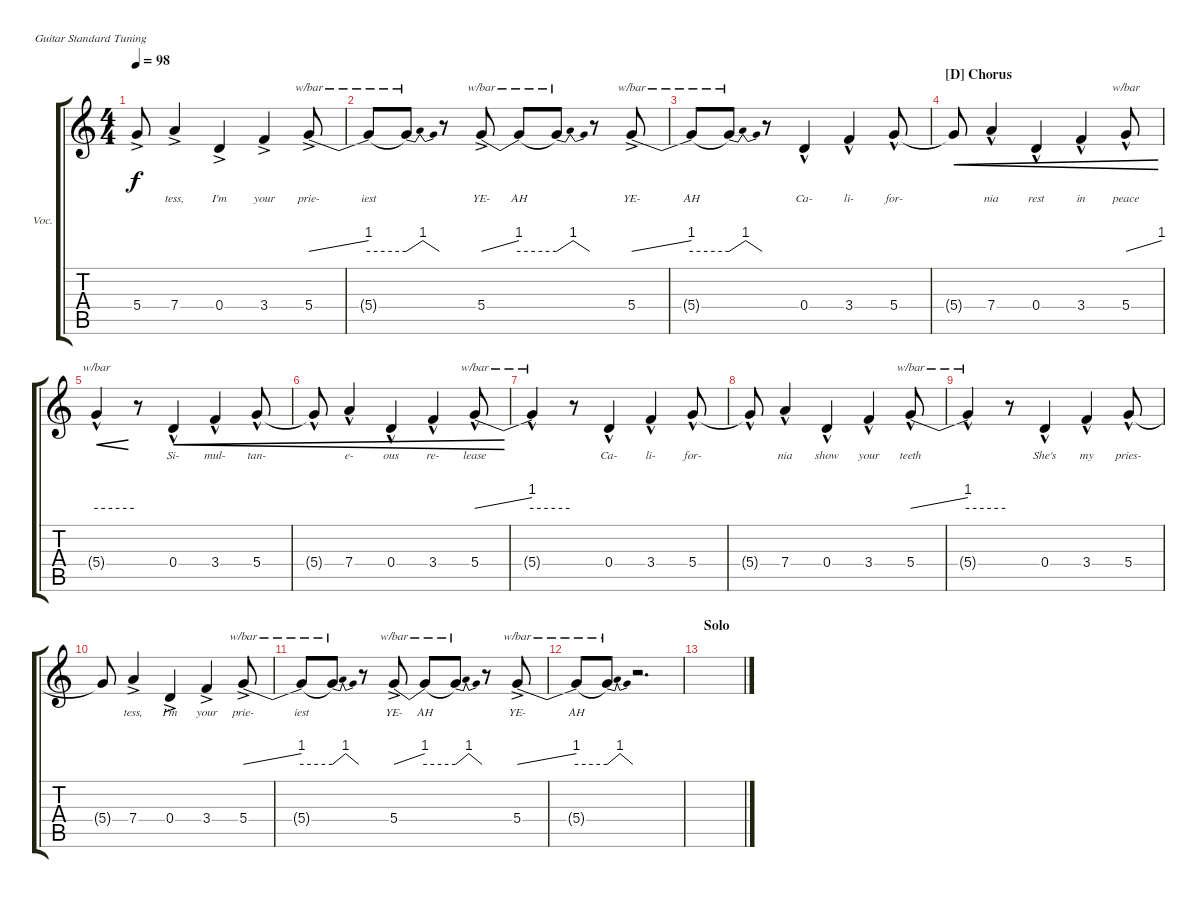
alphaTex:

\defaultSystemsLayout 4
\bracketExtendMode groupsimilarinstruments
\firstSystemTrackNameOrientation horizontal
\otherSystemsTrackNameOrientation horizontal
\track ("Vocals (Anthony Kiedis)" "Voc.") {instrument overdrivenguitar}
\staff {score tabs}
\tuning (E4 B3 G3 D3 A2 E2)
\ts (4 4)
\tempo 98
\clef g2
\scale
0.333333
\ks c
5.4{ac t}.8{lyrics (0 "") lyrics (1 "") lyrics (2 "") lyrics (3 "") lyrics (4 "") dy f} 7.4{ac}.4{lyrics (0 "tess,") lyrics (1 "") lyrics (2 "") lyrics (3 "") lyrics (4 "")} 0.4{ac}.4{lyrics (0 "I'm") lyrics (1 "") lyrics (2 "") lyrics (3 "") lyrics (4 "")} 3.4{ac}.4{lyrics (0 "your") lyrics (1 "") lyrics (2 "") lyrics (3 "") lyrics (4 "")} 5.4{ac}.8{tbe (dive default 0 0 26.4 4) lyrics (0 "prie-") lyrics (1 "") lyrics (2 "") lyrics (3 "") lyrics (4 "")} |
\scale
0.333333 5.4{t}.8{tbe (hold default 0 0 60 0) lyrics (0 "iest") lyrics (1 "") lyrics (2 "") lyrics (3 "") lyrics (4 "")} 5.4{t}.8{tbe (dip default 0 0 15.6 4 25.2 4 36.6 0) lyrics (0 "") lyrics (1 "") lyrics (2 "") lyrics (3 "") lyrics (4 "")} r.8 5.4{ac}.8{tbe (dive default 0 0 28.2 4) lyrics (0 "YE-") lyrics (1 "") lyrics (2 "") lyrics (3 "") lyrics (4 "")} 5.4{t}.8{tbe (hold default 0 0 60 0) lyrics (0 "AH") lyrics (1 "") lyrics (2 "") lyrics (3 "") lyrics (4 "")} 5.4{t}.8{tbe (dip default 0 0 15.6 4 25.2 4 36.6 0) lyrics (0 "") lyrics (1 "") lyrics (2 "") lyrics (3 "") lyrics (4 "")} r.8 5.4{ac}.8{tbe (dive default 0 0 27.599999999999998 4) lyrics (0 "YE-") lyrics (1 "") lyrics (2 "") lyrics (3 "") lyrics (4 "")} |
\scale
0.333333 5.4{t}.8{tbe (hold default 0 0 60 0) lyrics (0 "AH") lyrics (1 "") lyrics (2 "") lyrics (3 "") lyrics (4 "")} 5.4{t}.8{tbe (dip default 0 0 15.6 4 25.2 4 36.6 0) lyrics (0 "") lyrics (1 "") lyrics (2 "") lyrics (3 "") lyrics (4 "")} r.8 0.4{hac}.4{lyrics (0 "Ca-") lyrics (1 "") lyrics (2 "") lyrics (3 "") lyrics (4 "")} 3.4{hac}.4{lyrics (0 "li-") lyrics (1 "") lyrics (2 "") lyrics (3 "") lyrics (4 "")} 5.4{hac}.8{lyrics (0 "for-") lyrics (1 "") lyrics (2 "") lyrics (3 "") lyrics (4 "")} |
\section ("D" "Chorus")
\scale
0.333333 5.4{t}.8{lyrics (0 "") lyrics (1 "") lyrics (2 "") lyrics (3 "") lyrics (4 "") cre} 7.4{hac}.4{lyrics (0 "nia") lyrics (1 "") lyrics (2 "") lyrics (3 "") lyrics (4 "") cre} 0.4{hac}.4{lyrics (0 "rest") lyrics (1 "") lyrics (2 "") lyrics (3 "") lyrics (4 "") cre} 3.4{hac}.4{lyrics (0 "in") lyrics (1 "") lyrics (2 "") lyrics (3 "") lyrics (4 "") cre} 5.4{hac}.8{tbe (dive default 0.6 0 31.799999999999997 4) lyrics (0 "peace") lyrics (1 "") lyrics (2 "") lyrics (3 "") lyrics (4 "") cre} |
\scale
0.333333 5.4{hac t}.4{tbe (hold default 0 0 60 0) lyrics (0 "") lyrics (1 "") lyrics (2 "") lyrics (3 "") lyrics (4 "") cre} r.8 0.4{hac}.4{lyrics (0 "Si-") lyrics (1 "") lyrics (2 "") lyrics (3 "") lyrics (4 "") cre} 3.4{hac}.4{lyrics (0 "mul-") lyrics (1 "") lyrics (2 "") lyrics (3 "") lyrics (4 "") cre} 5.4{hac}.8{lyrics (0 "tan-") lyrics (1 "") lyrics (2 "") lyrics (3 "") lyrics (4 "") cre} |
\scale
0.333333 5.4{hac t}.8{lyrics (0 "") lyrics (1 "") lyrics (2 "") lyrics (3 "") lyrics (4 "") cre} 7.4{hac}.4{lyrics (0 "e-") lyrics (1 "") lyrics (2 "") lyrics (3 "") lyrics (4 "") cre} 0.4{hac}.4{lyrics (0 "ous") lyrics (1 "") lyrics (2 "") lyrics (3 "") lyrics (4 "") cre} 3.4{hac}.4{lyrics (0 "re-") lyrics (1 "") lyrics (2 "") lyrics (3 "") lyrics (4 "") cre} 5.4{hac}.8{tbe (dive default 0 0 30 4) lyrics (0 "lease") lyrics (1 "") lyrics (2 "") lyrics (3 "") lyrics (4 "") cre} |
\scale
0.333333 5.4{hac t}.4{tbe (hold default 0 0 60 0) lyrics (0 "") lyrics (1 "") lyrics (2 "") lyrics (3 "") lyrics (4 "")} r.8 0.4{hac}.4{lyrics (0 "Ca-") lyrics (1 "") lyrics (2 "") lyrics (3 "") lyrics (4 "")} 3.4{hac}.4{lyrics (0 "li-") lyrics (1 "") lyrics (2 "") lyrics (3 "") lyrics (4 "")} 5.4{hac}.8{lyrics (0 "for-") lyrics (1 "") lyrics (2 "") lyrics (3 "") lyrics (4 "")} |
\scale
0.333333 5.4{hac t}.8{lyrics (0 "") lyrics (1 "") lyrics (2 "") lyrics (3 "") lyrics (4 "")} 7.4{hac}.4{lyrics (0 "nia") lyrics (1 "") lyrics (2 "") lyrics (3 "") lyrics (4 "")} 0.4{hac}.4{lyrics (0 "show") lyrics (1 "") lyrics (2 "") lyrics (3 "") lyrics (4 "")} 3.4{hac}.4{lyrics (0 "your") lyrics (1 "") lyrics (2 "") lyrics (3 "") lyrics (4 "")} 5.4{hac}.8{tbe (dive default 0 0 29.4 4) lyrics (0 "teeth") lyrics (1 "") lyrics (2 "") lyrics (3 "") lyrics (4 "")} |
\scale
0.333333 5.4{hac t}.4{tbe (hold default 0 0 60 0) lyrics (0 "") lyrics (1 "") lyrics (2 "") lyrics (3 "") lyrics (4 "")} r.8 0.4{hac}.4{lyrics (0 "She's") lyrics (1 "") lyrics (2 "") lyrics (3 "") lyrics (4 "")} 3.4{hac}.4{lyrics (0 "my") lyrics (1 "") lyrics (2 "") lyrics (3 "") lyrics (4 "")} 5.4{hac}.8{lyrics (0 "pries-") lyrics (1 "") lyrics (2 "") lyrics (3 "") lyrics (4 "")} |
\scale
0.333333 5.4{t}.8{lyrics (0 "") lyrics (1 "") lyrics (2 "") lyrics (3 "") lyrics (4 "")} 7.4{ac}.4{lyrics (0 "tess,") lyrics (1 "") lyrics (2 "") lyrics (3 "") lyrics (4 "")} 0.4{ac}.4{lyrics (0 "I'm") lyrics (1 "") lyrics (2 "") lyrics (3 "") lyrics (4 "")} 3.4{ac}.4{lyrics (0 "your") lyrics (1 "") lyrics (2 "") lyrics (3 "") lyrics (4 "")} 5.4{ac}.8{tbe (dive default 0 0 26.4 4) lyrics (0 "prie-") lyrics (1 "") lyrics (2 "") lyrics (3 "") lyrics (4 "")} |
\scale
0.333333 5.4{t}.8{tbe (hold default 0 0 60 0) lyrics (0 "iest") lyrics (1 "") lyrics (2 "") lyrics (3 "") lyrics (4 "")} 5.4{t}.8{tbe (dip default 0 0 15.6 4 25.2 4 36.6 0) lyrics (0 "") lyrics (1 "") lyrics (2 "") lyrics (3 "") lyrics (4 "")} r.8 5.4{ac}.8{tbe (dive default 0 0 28.2 4) lyrics (0 "YE-") lyrics (1 "") lyrics (2 "") lyrics (3 "") lyrics (4 "")} 5.4{t}.8{tbe (hold default 0 0 60 0) lyrics (0 "AH") lyrics (1 "") lyrics (2 "") lyrics (3 "") lyrics (4 "")} 5.4{t}.8{tbe (dip default 0 0 15.6 4 25.2 4 36.6 0) lyrics (0 "") lyrics (1 "") lyrics (2 "") lyrics (3 "") lyrics (4 "")} r.8 5.4{ac}.8{tbe (dive default 0 0 27.599999999999998 4) lyrics (0 "YE-") lyrics (1 "") lyrics (2 "") lyrics (3 "") lyrics (4 "")} |
\scale
0.333333 5.4{t}.8{tbe (hold default 0 0 60 0) lyrics (0 "AH") lyrics (1 "") lyrics (2 "") lyrics (3 "") lyrics (4 "")} 5.4{t}.8{tbe (dip default 0 0 15.6 4 25.2 4 36.6 0) lyrics (0 "") lyrics (1 "") lyrics (2 "") lyrics (3 "") lyrics (4 "")} r.2{d} |
\section ("" "Solo")
\scale
0.333333 |
\scale
0.333333 |
\scale
0.333333 |
\scale
0.333333
